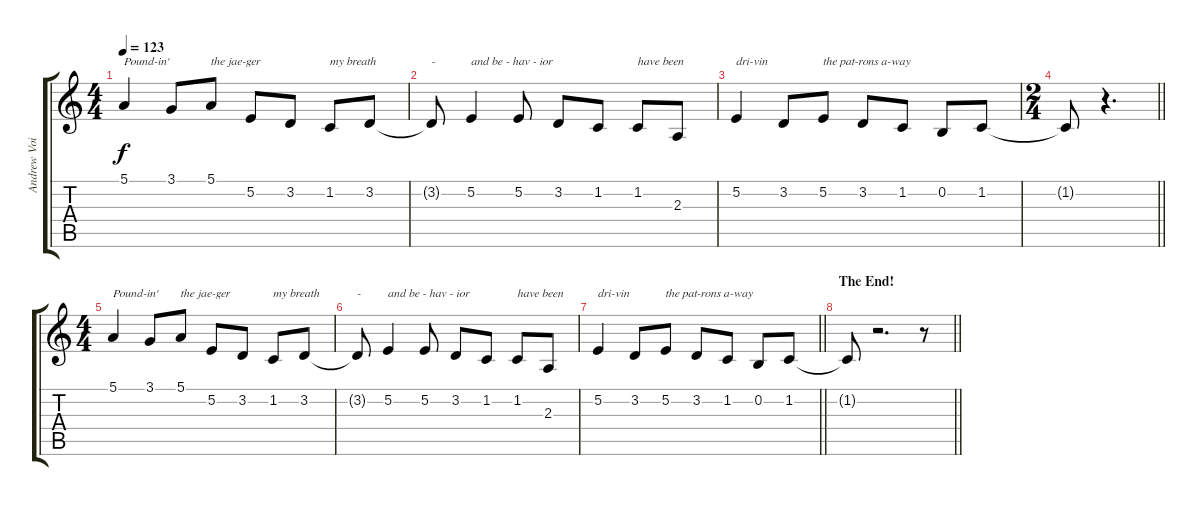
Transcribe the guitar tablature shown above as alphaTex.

\track ("Andrew Voice" "Andrew Voi") {instrument synthvoice}
\staff {score tabs}
\tuning (E4 B3 G3 D3 A2 E2) {hide}
\ts (4 4)
\tempo 123
\clef g2
\ks c
5.1.4{txt "Pound-in'" dy f} 3.1.8 5.1.8{txt "the jae-ger"} 5.2.8 3.2.8 1.2.8{txt "my breath"} 3.2.8 |
3.2{t}.8{txt "-"} 5.2.4{txt "and be - hav - ior"} 5.2.8 3.2.8 1.2.8 1.2.8{txt "have been"} 2.3.8 |
5.2.4{txt "dri-vin"} 3.2.8 5.2.8{txt "the pat-rons a-way"} 3.2.8 1.2.8 0.2.8 1.2.8 |
\ts (2 4)
\barLineRight lightlight
1.2{t}.8 r.4{d} |
\ts (4 4)
5.1.4{txt "Pound-in'"} 3.1.8 5.1.8{txt "the jae-ger"} 5.2.8 3.2.8 1.2.8{txt "my breath"} 3.2.8 |
3.2{t}.8{txt "-"} 5.2.4{txt "and be - hav - ior"} 5.2.8 3.2.8 1.2.8 1.2.8{txt "have been"} 2.3.8 |
\barLineRight lightlight
5.2.4{txt "dri-vin"} 3.2.8 5.2.8{txt "the pat-rons a-way"} 3.2.8 1.2.8 0.2.8 1.2.8 |
\section ("" "The End!")
\barLineRight lightlight
1.2{t}.8 r.2{d} r.8
